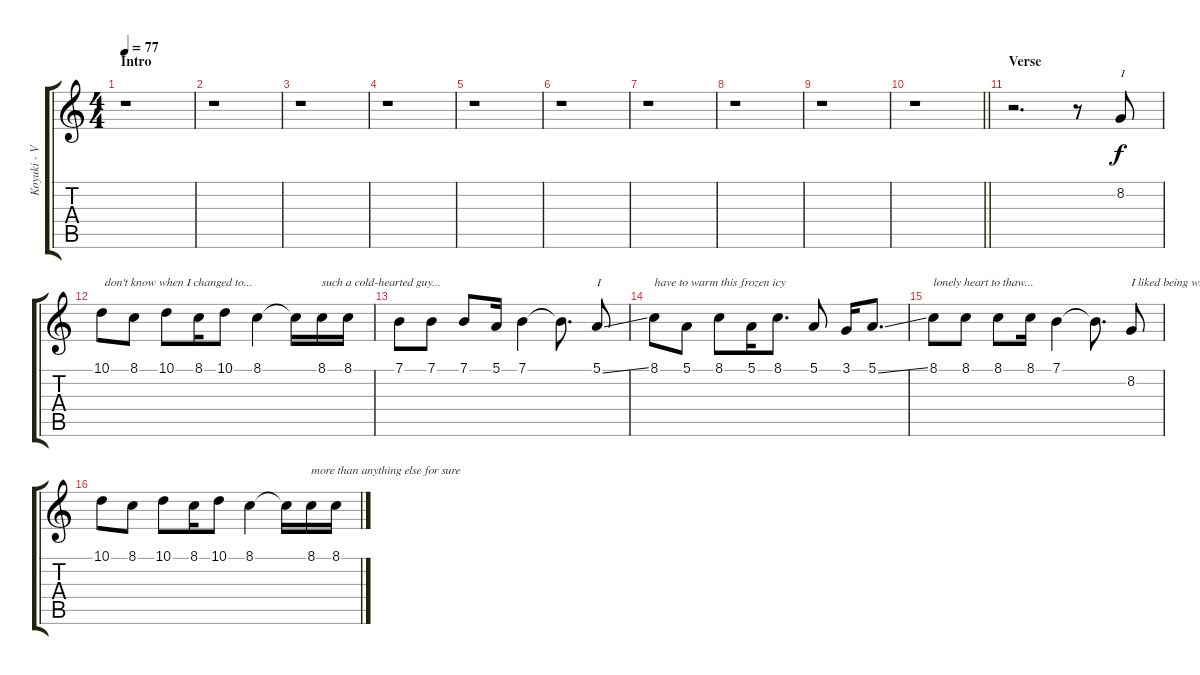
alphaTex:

\track ("Koyuki - Vocals" "Koyuki - V") {instrument sopranosax}
\staff {score tabs}
\tuning (E4 B3 G3 D3 A2 E2) {hide}
\ts (4 4)
\section ("" "Intro")
\tempo 77
\clef g2
\ks c
r.1{dy f instrument sopranosax} |
r.1 |
r.1 |
r.1 |
r.1 |
r.1 |
r.1 |
r.1 |
r.1 |
\barLineRight lightlight
r.1 |
\section ("" "Verse")
r.2{d} r.8 8.2.8{txt "I"} |
10.1.8{txt " don't know when I changed to..."} 8.1.8 10.1.8 8.1.16 10.1.8 8.1.4 8.1{t}.16 8.1.16{txt "such a cold-hearted guy..."} 8.1.16 |
7.1.8 7.1.8 7.1.8 5.1.16 7.1.4 7.1{t}.8{d} 5.1{ss}.8{txt "I"} |
8.1.8{txt "have to warm this frozen icy"} 5.1.8 8.1.8 5.1.16 8.1.8{d} 5.1.8 3.1.16 5.1{ss}.8{d} |
8.1.8{txt "lonely heart to thaw..."} 8.1.8 8.1.8 8.1.16 7.1.4 7.1{t}.8{d} 8.2.8{txt "I liked being wrapped with warmness"} |
10.1.8 8.1.8 10.1.8 8.1.16 10.1.8 8.1.4 8.1{t}.16 8.1.16{txt "more than anything else for sure"} 8.1.16
